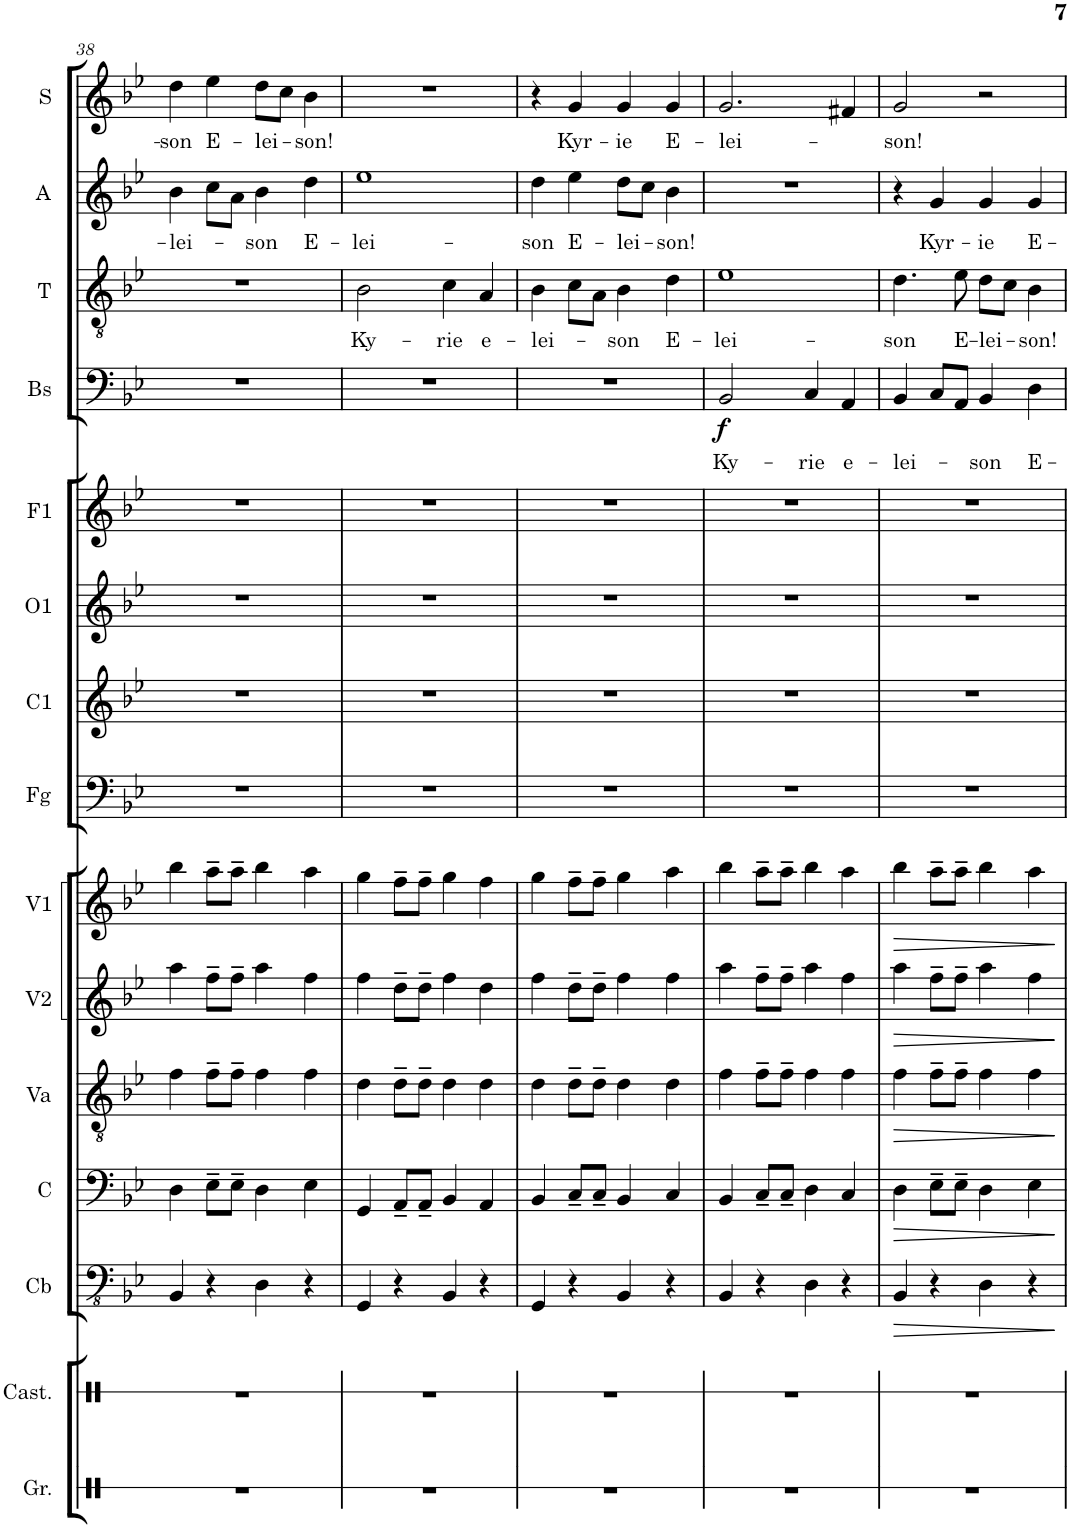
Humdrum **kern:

**kern	**kern	**kern	**dynam	**kern	**dynam	**kern	**dynam	**kern	**dynam	**kern	**dynam	**kern	**kern	**kern	**kern	**kern	**text	**dynam	**kern	**text	**kern	**text	**kern	**text
*part15	*part14	*part13	*part13	*part12	*part12	*part11	*part11	*part10	*part10	*part9	*part9	*part8	*part7	*part6	*part5	*part4	*part4	*part4	*part3	*part3	*part2	*part2	*part1	*part1
*staff15	*staff14	*staff13	*staff13	*staff12	*staff12	*staff11	*staff11	*staff10	*staff10	*staff9	*staff9	*staff8	*staff7	*staff6	*staff5	*staff4	*staff4	*staff4	*staff3	*staff3	*staff2	*staff2	*staff1	*staff1
*I"Grancassa	*I"Castagnette	*I"Cb	*	*I"C	*	*I"Va	*	*I"V2	*	*I"V1	*	*I"Fg	*I"C1	*I"O1	*I"F1	*I"Bs	*	*	*I"T	*	*I"A	*	*I"S	*
*I'Gr.	*I'Cast.	*I'Cb	*	*I'C	*	*I'Va	*	*I'V2	*	*I'V1	*	*I'Fg	*I'C1	*I'O1	*I'F1	*I'Bs	*	*	*I'T	*	*I'A	*	*I'S	*
!!LO:PB:g=z
*clefX	*clefX	*clefFv4	*	*clefF4	*	*clefGv2	*	*clefG2	*	*clefG2	*	*clefF4	*clefG2	*clefG2	*clefG2	*clefF4	*	*	*clefGv2	*	*clefG2	*	*clefG2	*
*	*	*	*	*	*	*	*	*	*	*	*	*	*Trd1c2	*	*	*	*	*	*	*	*	*	*	*
*k[]	*k[]	*k[b-e-]	*	*k[b-e-]	*	*k[b-e-]	*	*k[b-e-]	*	*k[b-e-]	*	*k[b-e-]	*k[b-e-]	*k[b-e-]	*k[b-e-]	*k[b-e-]	*	*	*k[b-e-]	*	*k[b-e-]	*	*k[b-e-]	*
*M4/4	*M4/4	*M4/4	*	*M4/4	*	*M4/4	*	*M4/4	*	*M4/4	*	*M4/4	*M4/4	*M4/4	*M4/4	*M4/4	*	*	*M4/4	*	*M4/4	*	*M4/4	*
=38	=38	=38	=38	=38	=38	=38	=38	=38	=38	=38	=38	=38	=38	=38	=38	=38	=38	=38	=38	=38	=38	=38	=38	=38
!	!	!	!	!	!	!	!	!	!	!	!	!	!	!	!	!	!	!	!	!	!	!LO:LY:b	!	!LO:LY:b
1r	1r	4BBB-/	.	4D\	.	4f\	.	4aa\	.	4bb-\	.	1r	1r	1r	1r	1r	.	.	1r	.	4b-\	-lei-	4dd\	-son
!	!	!	!	!	!	!	!	!	!	!	!	!	!	!	!	!	!	!	!	!	!	!	!	!LO:LY:b
.	.	4r	.	8E-~\L	.	8f~\L	.	8ff~\L	.	8aa~\L	.	.	.	.	.	.	.	.	.	.	8cc\L	.	4ee-\	E-
.	.	.	.	8E-~\J	.	8f~\J	.	8ff~\J	.	8aa~\J	.	.	.	.	.	.	.	.	.	.	8a\J	.	.	.
!	!	!	!	!	!	!	!	!	!	!	!	!	!	!	!	!	!	!	!	!	!	!LO:LY:b	!	!LO:LY:b
.	.	4DD\	.	4D\	.	4f\	.	4aa\	.	4bb-\	.	.	.	.	.	.	.	.	.	.	4b-\	son	8dd\L	-lei-
.	.	.	.	.	.	.	.	.	.	.	.	.	.	.	.	.	.	.	.	.	.	.	8cc\J	.
!	!	!	!	!	!	!	!	!	!	!	!	!	!	!	!	!	!	!	!	!	!	!LO:LY:b	!	!LO:LY:b
.	.	4r	.	4E-\	.	4f\	.	4ff\	.	4aa\	.	.	.	.	.	.	.	.	.	.	4dd\	-E-	4b-\	-son!
=39	=39	=39	=39	=39	=39	=39	=39	=39	=39	=39	=39	=39	=39	=39	=39	=39	=39	=39	=39	=39	=39	=39	=39	=39
!	!	!	!	!	!	!	!	!	!	!	!	!	!	!	!	!	!	!	!	!LO:LY:b	!	!LO:LY:b	!	!
1r	1r	4GGG/	.	4GG/	.	4d\	.	4ff\	.	4gg\	.	1r	1r	1r	1r	1r	.	.	2B-\	Ky-	1ee-	-lei-	1r	.
.	.	4r	.	8AA~/L	.	8d~\L	.	8dd~\L	.	8ff~\L	.	.	.	.	.	.	.	.	.	.	.	.	.	.
.	.	.	.	8AA~/J	.	8d~\J	.	8dd~\J	.	8ff~\J	.	.	.	.	.	.	.	.	.	.	.	.	.	.
!	!	!	!	!	!	!	!	!	!	!	!	!	!	!	!	!	!	!	!	!LO:LY:b	!	!	!	!
.	.	4BBB-/	.	4BB-/	.	4d\	.	4ff\	.	4gg\	.	.	.	.	.	.	.	.	4c\	-rie	.	.	.	.
!	!	!	!	!	!	!	!	!	!	!	!	!	!	!	!	!	!	!	!	!LO:LY:b	!	!	!	!
.	.	4r	.	4AA/	.	4d\	.	4dd\	.	4ff\	.	.	.	.	.	.	.	.	4A/	e-	.	.	.	.
=40	=40	=40	=40	=40	=40	=40	=40	=40	=40	=40	=40	=40	=40	=40	=40	=40	=40	=40	=40	=40	=40	=40	=40	=40
!	!	!	!	!	!	!	!	!	!	!	!	!	!	!	!	!	!	!	!	!LO:LY:b	!	!LO:LY:b	!	!
1r	1r	4GGG/	.	4BB-/	.	4d\	.	4ff\	.	4gg\	.	1r	1r	1r	1r	1r	.	.	4B-\	-lei-	4dd\	-son	4r	.
!	!	!	!	!	!	!	!	!	!	!	!	!	!	!	!	!	!	!	!	!	!	!LO:LY:b	!	!LO:LY:b
.	.	4r	.	8C~/L	.	8d~\L	.	8dd~\L	.	8ff~\L	.	.	.	.	.	.	.	.	8c\L	.	4ee-\	E-	4g/	Kyr-
.	.	.	.	8C~/J	.	8d~\J	.	8dd~\J	.	8ff~\J	.	.	.	.	.	.	.	.	8A\J	.	.	.	.	.
!	!	!	!	!	!	!	!	!	!	!	!	!	!	!	!	!	!	!	!	!LO:LY:b	!	!LO:LY:b	!	!LO:LY:b
.	.	4BBB-/	.	4BB-/	.	4d\	.	4ff\	.	4gg\	.	.	.	.	.	.	.	.	4B-\	son	8dd\L	-lei-	4g/	-ie
.	.	.	.	.	.	.	.	.	.	.	.	.	.	.	.	.	.	.	.	.	8cc\J	.	.	.
!	!	!	!	!	!	!	!	!	!	!	!	!	!	!	!	!	!	!	!	!LO:LY:b	!	!LO:LY:b	!	!LO:LY:b
.	.	4r	.	4C/	.	4d\	.	4ff\	.	4aa\	.	.	.	.	.	.	.	.	4d\	-E-	4b-\	-son!	4g/	E-
=41	=41	=41	=41	=41	=41	=41	=41	=41	=41	=41	=41	=41	=41	=41	=41	=41	=41	=41	=41	=41	=41	=41	=41	=41
!	!	!	!	!	!	!	!	!	!	!	!	!	!	!	!	!	!LO:LY:b	!LO:DY:b	!	!LO:LY:b	!	!	!	!LO:LY:b
1r	1r	4BBB-/	.	4BB-/	.	4f\	.	4aa\	.	4bb-\	.	1r	1r	1r	1r	2BB-/	Ky-	f	1e-	-lei-	1r	.	2.g/	-lei-
.	.	4r	.	8C~/L	.	8f~\L	.	8ff~\L	.	8aa~\L	.	.	.	.	.	.	.	.	.	.	.	.	.	.
.	.	.	.	8C~/J	.	8f~\J	.	8ff~\J	.	8aa~\J	.	.	.	.	.	.	.	.	.	.	.	.	.	.
!	!	!	!	!	!	!	!	!	!	!	!	!	!	!	!	!	!LO:LY:b	!	!	!	!	!	!	!
.	.	4DD\	.	4D\	.	4f\	.	4aa\	.	4bb-\	.	.	.	.	.	4C/	-rie	.	.	.	.	.	.	.
!	!	!	!	!	!	!	!	!	!	!	!	!	!	!	!	!	!LO:LY:b	!	!	!	!	!	!	!
.	.	4r	.	4C/	.	4f\	.	4ff\	.	4aa\	.	.	.	.	.	4AA/	e-	.	.	.	.	.	4f#X/	.
=42	=42	=42	=42	=42	=42	=42	=42	=42	=42	=42	=42	=42	=42	=42	=42	=42	=42	=42	=42	=42	=42	=42	=42	=42
!	!	!	!LO:HP:b	!	!LO:HP:b	!	!LO:HP:b	!	!LO:HP:b	!	!LO:HP:b	!	!	!	!	!	!LO:LY:b	!	!	!LO:LY:b	!	!	!	!LO:LY:b
1r	1r	4BBB-/	>	4D\	>	4f\	>	4aa\	>	4bb-\	>	1r	1r	1r	1r	4BB-/	-lei-	.	4.d\	-son	4r	.	2g/	-son!
!	!	!	!	!	!	!	!	!	!	!	!	!	!	!	!	!	!	!	!	!	!	!LO:LY:b	!	!
.	.	4r	.	8E-~\L	.	8f~\L	.	8ff~\L	.	8aa~\L	.	.	.	.	.	8C/L	.	.	.	.	4g/	Kyr-	.	.
!	!	!	!	!	!	!	!	!	!	!	!	!	!	!	!	!	!	!	!	!LO:LY:b	!	!	!	!
.	.	.	.	8E-~\J	.	8f~\J	.	8ff~\J	.	8aa~\J	.	.	.	.	.	8AA/J	.	.	8e-\	E-	.	.	.	.
!	!	!	!	!	!	!	!	!	!	!	!	!	!	!	!	!	!LO:LY:b	!	!	!LO:LY:b	!	!LO:LY:b	!	!
.	.	4DD\	.	4D\	.	4f\	.	4aa\	.	4bb-\	.	.	.	.	.	4BB-/	son	.	8d\L	-lei-	4g/	-ie	2r	.
.	.	.	.	.	.	.	.	.	.	.	.	.	.	.	.	.	.	.	8c\J	.	.	.	.	.
!	!	!	!	!	!	!	!	!	!	!	!	!	!	!	!	!	!LO:LY:b	!	!	!LO:LY:b	!	!LO:LY:b	!	!
.	.	4r	.	4E-\	.	4f\	.	4ff\	.	4aa\	.	.	.	.	.	4D\	-E-	.	4B-\	-son!	4g/	E-	.	.
.	.	.	]	.	]	.	]	.	]	.	]	.	.	.	.	.	.	.	.	.	.	.	.	.
=	=	=	=	=	=	=	=	=	=	=	=	=	=	=	=	=	=	=	=	=	=	=	=	=
*-	*-	*-	*-	*-	*-	*-	*-	*-	*-	*-	*-	*-	*-	*-	*-	*-	*-	*-	*-	*-	*-	*-	*-	*-
